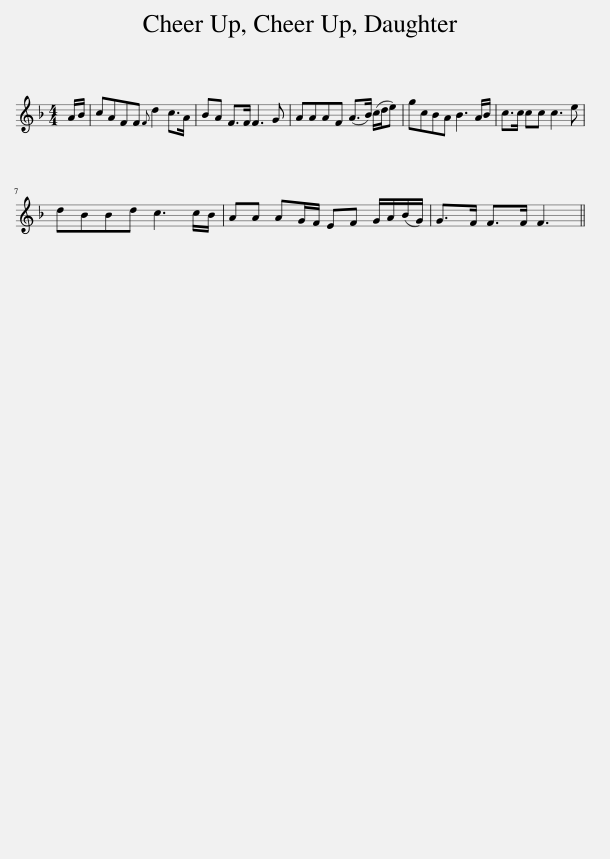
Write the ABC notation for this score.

X:1
L:1/8
M:4/4
I:linebreak $
K:F
V:1 treble
V:1
 A/B/ | cAFF{F} d2 c>A | BA F>F F3 G | AAAF (A>B) (c/d/e) | gcBA B3 A/B/ | %5
 c>c cc c3 e |$ dBBd c3 c/B/ | AA AG/F/ EF G/A/(B/G/) | G>F F>F F3 || %9
